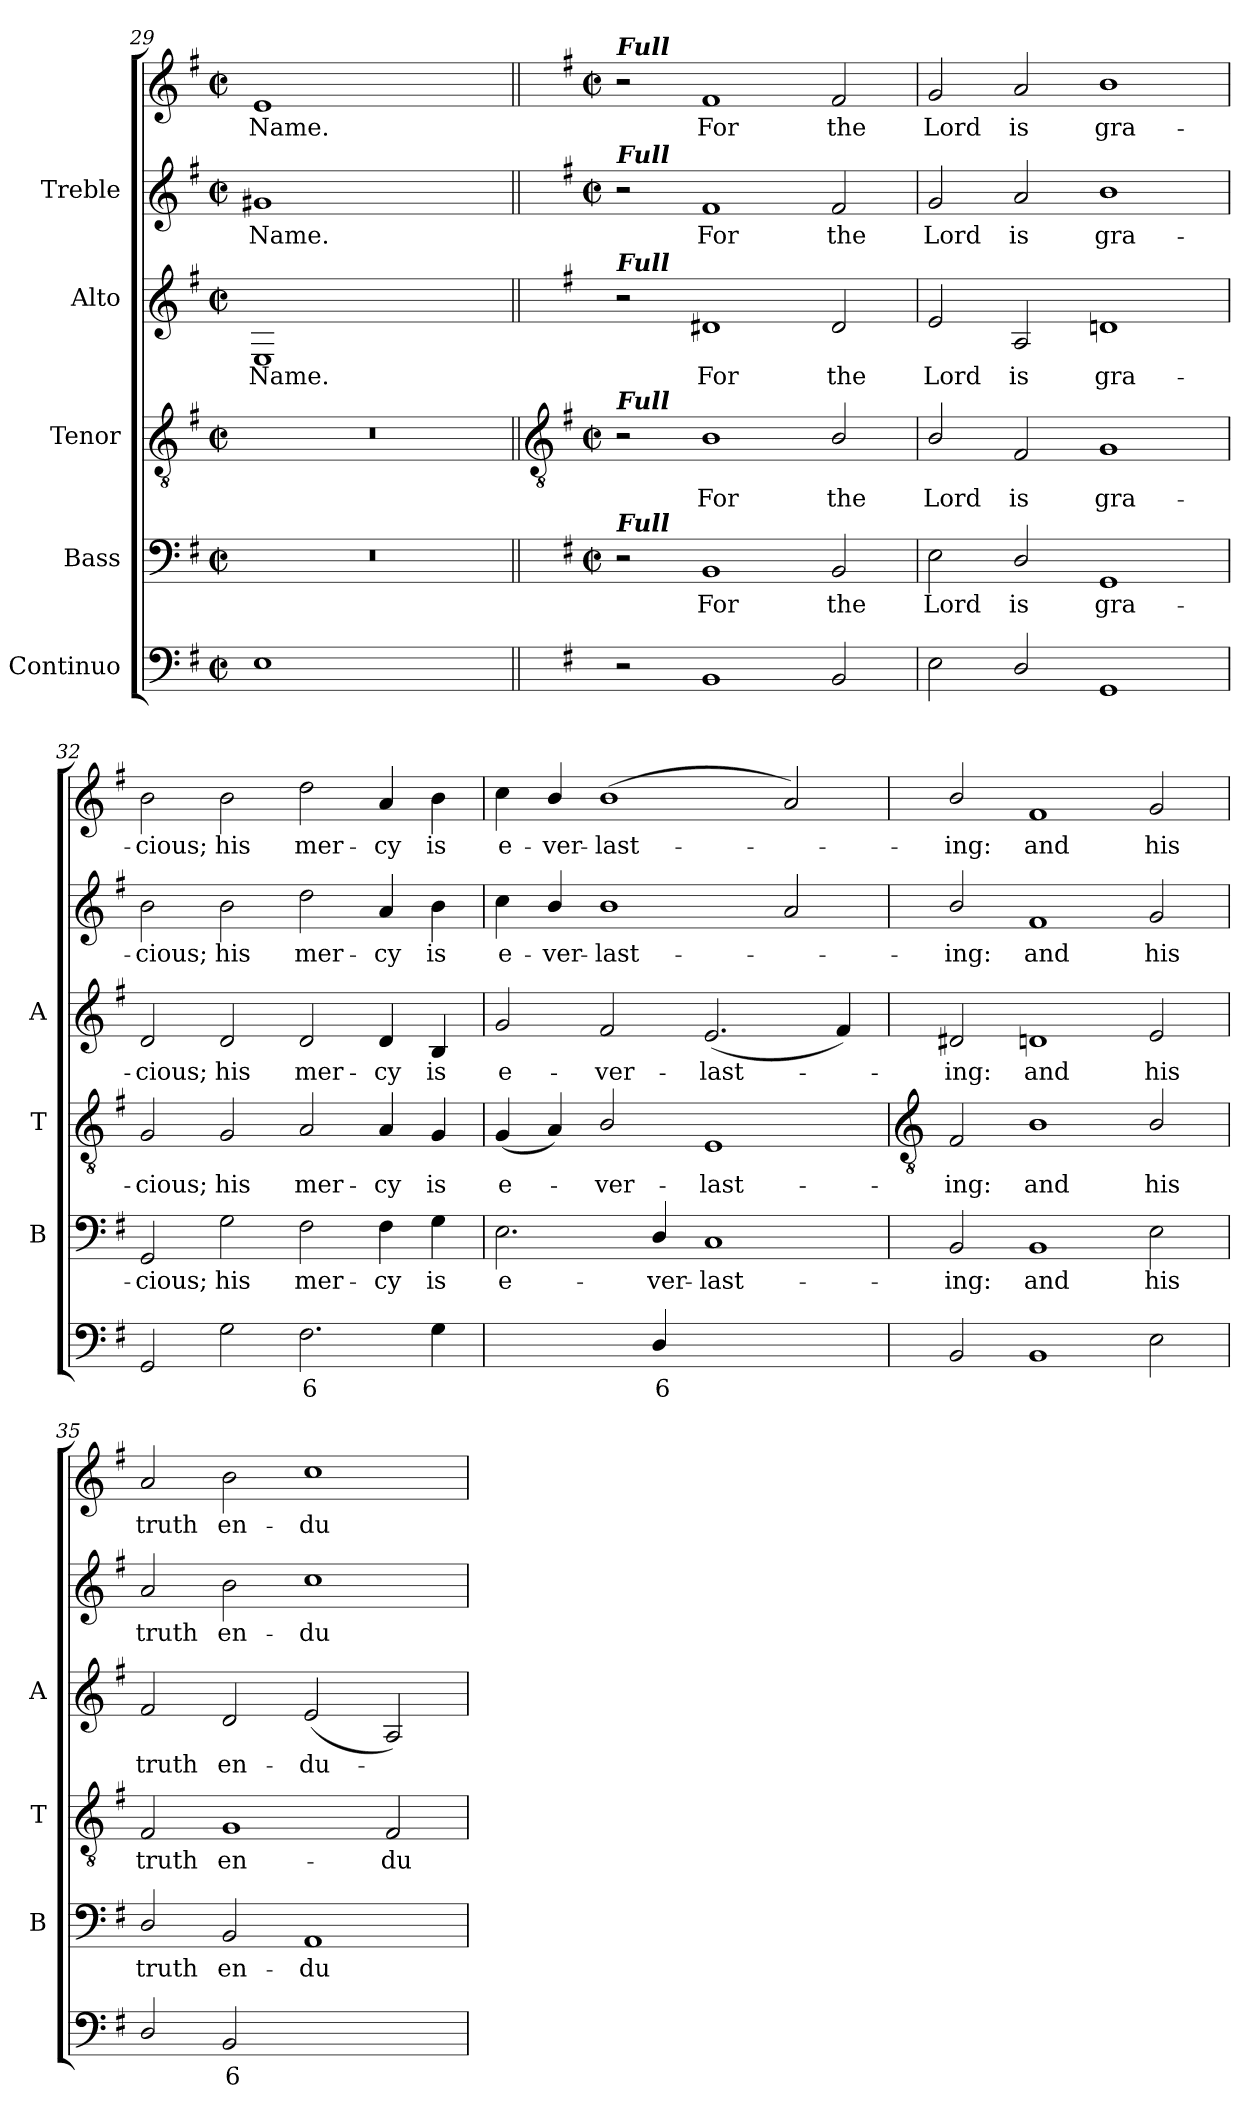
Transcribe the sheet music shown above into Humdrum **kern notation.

**kern	**text	**text	**kern	**text	**kern	**text	**kern	**text	**kern	**text	**kern	**text
*part5	*part5	*part5	*part4	*part4	*part3	*part3	*part2	*part2	*part1	*part1	*part1	*part1
*staff6	*staff6	*staff6	*staff5	*staff5	*staff4	*staff4	*staff3	*staff3	*staff2	*staff2	*staff1	*staff1
*I"Continuo	*	*	*I"Bass	*	*I"Tenor	*	*I"Alto	*	*I"Treble	*	*	*
*	*	*	*I'B	*	*I'T	*	*I'A	*	*	*	*	*
*clefF4	*	*	*clefF4	*	*clefGv2	*	*clefG2	*	*clefG2	*	*clefG2	*
*k[f#]	*	*	*k[f#]	*	*k[f#]	*	*k[f#]	*	*k[f#]	*	*k[f#]	*
*G:	*	*	*G:	*	*G:	*	*G:	*	*G:	*	*G:	*
*M4/2	*	*	*M4/2	*	*M4/2	*	*M4/2	*	*M4/2	*	*M4/2	*
*met(c|)	*	*	*met(c|)	*	*met(c|)	*	*met(c|)	*	*met(c|)	*	*met(c|)	*
=29	=29	=29	=29	=29	=29	=29	=29	=29	=29	=29	=29	=29
!	!	!	!	!	!	!	!	!LO:LY:b	!	!LO:LY:b	!	!LO:LY:b
1E	.	.	0r	.	0r	.	1E	Name.	1g#X	Name.	1e	Name.
1ryy	.	.	.	.	.	.	1ryy	.	1ryy	.	1ryy	.
!!LO:LB:g=z
=30||	=30||	=30||	=30||	=30||	=30||	=30||	=30||	=30||	=30||	=30||	=30||	=30||
*	*	*	*	*	*clefGv2	*	*	*	*	*	*	*
*	*	*	*k[f#]	*	*k[f#]	*	*	*	*k[f#]	*	*k[f#]	*
*	*	*	*G:	*	*G:	*	*	*	*G:	*	*G:	*
*	*	*	*M4/2	*	*M4/2	*	*	*	*M4/2	*	*M4/2	*
*	*	*	*met(c|)	*	*met(c|)	*	*	*	*met(c|)	*	*met(c|)	*
!	!	!	!	!	!	!	!	!	!	!	!LO:TX:a:Bi:t=Full	!
!	!	!	!	!	!	!	!	!	!LO:TX:a:Bi:t=Full	!	!	!
!	!	!	!	!	!	!	!LO:TX:a:Bi:t=Full	!	!	!	!	!
!	!	!	!	!	!LO:TX:a:Bi:t=Full	!	!	!	!	!	!	!
!	!	!	!LO:TX:a:Bi:t=Full	!	!	!	!	!	!	!	!	!
2r	.	.	2r	.	2r	.	2r	.	2r	.	2r	.
!	!	!	!	!LO:LY:b	!	!LO:LY:b	!	!LO:LY:b	!	!LO:LY:b	!	!LO:LY:b
1BB	.	.	1BB	For	1B	For	1d#X	For	1f#	For	1f#	For
!	!	!	!	!LO:LY:b	!	!LO:LY:b	!	!LO:LY:b	!	!LO:LY:b	!	!LO:LY:b
2BB	.	.	2BB	the	2B/	the	2d#	the	2f#	the	2f#	the
=31	=31	=31	=31	=31	=31	=31	=31	=31	=31	=31	=31	=31
!	!	!	!	!LO:LY:b	!	!LO:LY:b	!	!LO:LY:b	!	!LO:LY:b	!	!LO:LY:b
2E	.	.	2E	Lord	2B/	Lord	2e	Lord	2g	Lord	2g	Lord
!	!	!	!	!LO:LY:b	!	!LO:LY:b	!	!LO:LY:b	!	!LO:LY:b	!	!LO:LY:b
2D/	.	.	2D/	is	2F#	is	2A	is	2a	is	2a	is
!	!	!	!	!LO:LY:b	!	!LO:LY:b	!	!LO:LY:b	!	!LO:LY:b	!	!LO:LY:b
1GG	.	.	1GG	gra-	1G	gra-	1dn	gra-	1b	gra-	1b	gra-
=32	=32	=32	=32	=32	=32	=32	=32	=32	=32	=32	=32	=32
!	!	!	!	!LO:LY:b	!	!LO:LY:b	!	!LO:LY:b	!	!LO:LY:b	!	!LO:LY:b
2GG	.	.	2GG	-cious;	2G	-cious;	2d	-cious;	2b	-cious;	2b	-cious;
!	!	!	!	!LO:LY:b	!	!LO:LY:b	!	!LO:LY:b	!	!LO:LY:b	!	!LO:LY:b
2G	.	.	2G	his	2G	his	2d	his	2b	his	2b	his
!	!LO:LY:b	!	!	!LO:LY:b	!	!LO:LY:b	!	!LO:LY:b	!	!LO:LY:b	!	!LO:LY:b
2.F#	6	.	2F#	mer-	2A	mer-	2d	mer-	2dd	mer-	2dd	mer-
!	!	!	!	!LO:LY:b	!	!LO:LY:b	!	!LO:LY:b	!	!LO:LY:b	!	!LO:LY:b
.	.	.	4F#	-cy	4A	-cy	4d	-cy	4a	-cy	4a	-cy
!	!	!	!	!LO:LY:b	!	!LO:LY:b	!	!LO:LY:b	!	!LO:LY:b	!	!LO:LY:b
4G	.	.	4G	is	4G	is	4B	is	4b	is	4b	is
=33	=33	=33	=33	=33	=33	=33	=33	=33	=33	=33	=33	=33
!	!LO:LY:b	!	!	!LO:LY:b	!	!LO:LY:b	!	!LO:LY:b	!	!LO:LY:b	!	!LO:LY:b
[2Eyy	6	.	2.E	e-	(<4G	e-	2g	e-	4cc	e-	4cc	e-
!	!	!	!	!	!	!	!	!	!	!LO:LY:b	!	!LO:LY:b
.	.	.	.	.	4A)	.	.	.	4b/	-ver-	4b/	-ver-
!	!LO:LY:b	!LO:LY:b	!	!	!	!LO:LY:b	!	!LO:LY:b	!	!LO:LY:b	!	!LO:LY:b
4Eyy]	5	2	.	.	2B/	ver-	2f#	-ver-	1b	-last-	(<1b	-last-
!	!LO:LY:b	!	!	!LO:LY:b	!	!	!	!	!	!	!	!
4D/	6	.	4D/	-ver-	.	.	.	.	.	.	.	.
!	!LO:LY:b	!	!	!LO:LY:b	!	!LO:LY:b	!	!LO:LY:b	!	!	!	!
[2Cyy	7	.	1C	-last-	1E	-last-	(<2.e	-last-	.	.	.	.
!	!LO:LY:b	!	!	!	!	!	!	!	!	!	!	!
2Cyy]	6	.	.	.	.	.	.	.	2a	.	2a)	.
.	.	.	.	.	.	.	4f#)	.	.	.	.	.
!!LO:LB:g=z
=34	=34	=34	=34	=34	=34	=34	=34	=34	=34	=34	=34	=34
*	*	*	*	*	*clefGv2	*	*	*	*	*	*	*
!	!	!	!	!LO:LY:b	!	!LO:LY:b	!	!LO:LY:b	!	!LO:LY:b	!	!LO:LY:b
2BB	.	.	2BB	-ing:	2F#	-ing:	2d#X	ing:	2b/	ing:	2b/	ing:
!	!	!	!	!LO:LY:b	!	!LO:LY:b	!	!LO:LY:b	!	!LO:LY:b	!	!LO:LY:b
1BB	.	.	1BB	and	1B	and	1dn	and	1f#	and	1f#	and
!	!	!	!	!LO:LY:b	!	!LO:LY:b	!	!LO:LY:b	!	!LO:LY:b	!	!LO:LY:b
2E	.	.	2E	his	2B/	his	2e	his	2g	his	2g	his
=35	=35	=35	=35	=35	=35	=35	=35	=35	=35	=35	=35	=35
!	!	!	!	!LO:LY:b	!	!LO:LY:b	!	!LO:LY:b	!	!LO:LY:b	!	!LO:LY:b
2D/	.	.	2D/	truth	2F#	truth	2f#	truth	2a	truth	2a	truth
!	!LO:LY:b	!	!	!LO:LY:b	!	!LO:LY:b	!	!LO:LY:b	!	!LO:LY:b	!	!LO:LY:b
2BB	6	.	2BB	en-	1G	en-	2d	en-	2b	en-	2b	en-
!	!LO:LY:b	!	!	!LO:LY:b	!	!	!	!LO:LY:b	!	!LO:LY:b	!	!LO:LY:b
[2AAyy	7	.	1AA	-du-	.	.	(<2e	-du-	1cc	-du-	1cc	-du-
!	!LO:LY:b	!	!	!	!	!LO:LY:b	!	!	!	!	!	!
2AAyy]	6	.	.	.	2F#	-du-	2A)	.	.	.	.	.
=	=	=	=	=	=	=	=	=	=	=	=	=
*-	*-	*-	*-	*-	*-	*-	*-	*-	*-	*-	*-	*-
